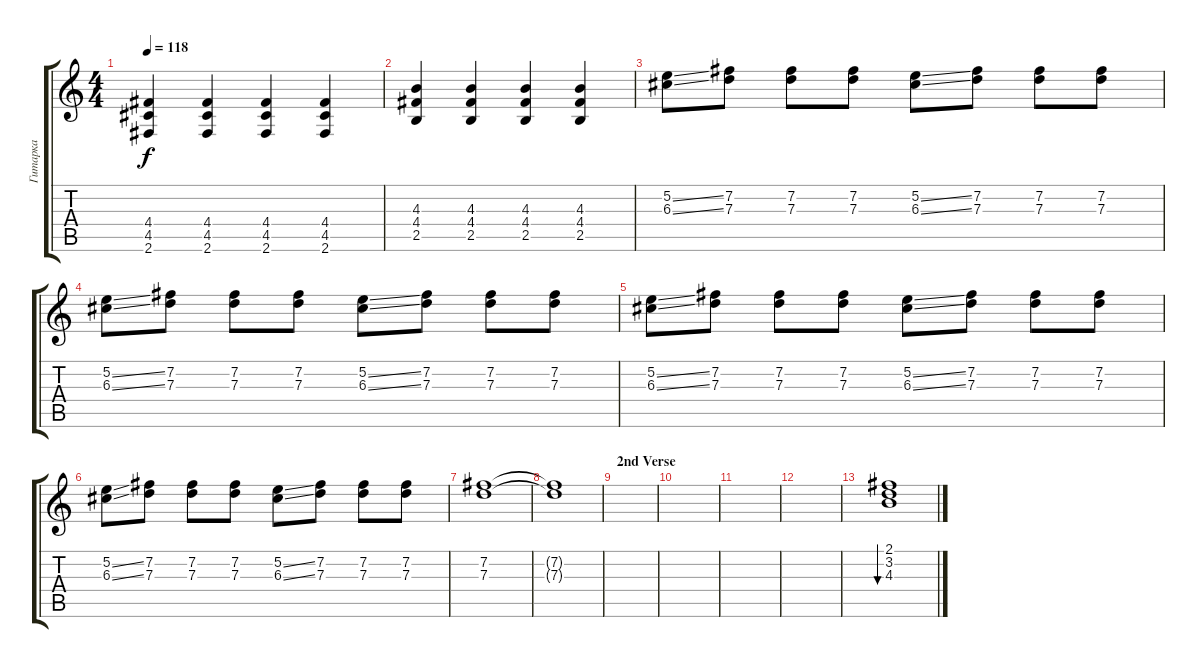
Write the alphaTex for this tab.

\track ("Гитарка" "Гитарка") {instrument distortionguitar}
\staff {score tabs}
\tuning (E4 B3 G3 D3 A2 E2) {hide}
\ts (4 4)
\tempo 118
\clef g2
\ks c
(4.4 4.5 2.6).4{dy f} (4.4 4.5 2.6).4 (4.4 4.5 2.6).4 (4.4 4.5 2.6).4 |
(4.3 4.4 2.5).4 (4.3 4.4 2.5).4 (4.3 4.4 2.5).4 (4.3 4.4 2.5).4 |
(5.2{ss} 6.3{ss}).8 (7.2 7.3).8 (7.2 7.3).8 (7.2 7.3).8 (5.2{ss} 6.3{ss}).8 (7.2 7.3).8 (7.2 7.3).8 (7.2 7.3).8 |
(5.2{ss} 6.3{ss}).8 (7.2 7.3).8 (7.2 7.3).8 (7.2 7.3).8 (5.2{ss} 6.3{ss}).8 (7.2 7.3).8 (7.2 7.3).8 (7.2 7.3).8 |
(5.2{ss} 6.3{ss}).8 (7.2 7.3).8 (7.2 7.3).8 (7.2 7.3).8 (5.2{ss} 6.3{ss}).8 (7.2 7.3).8 (7.2 7.3).8 (7.2 7.3).8 |
(5.2{ss} 6.3{ss}).8 (7.2 7.3).8 (7.2 7.3).8 (7.2 7.3).8 (5.2{ss} 6.3{ss}).8 (7.2 7.3).8 (7.2 7.3).8 (7.2 7.3).8 |
(7.2 7.3).1 |
(7.2{t} 7.3{t}).1 |
\section ("" "2nd Verse")
|
|
|
|
(2.1 3.2 4.3).1{bu 60}
